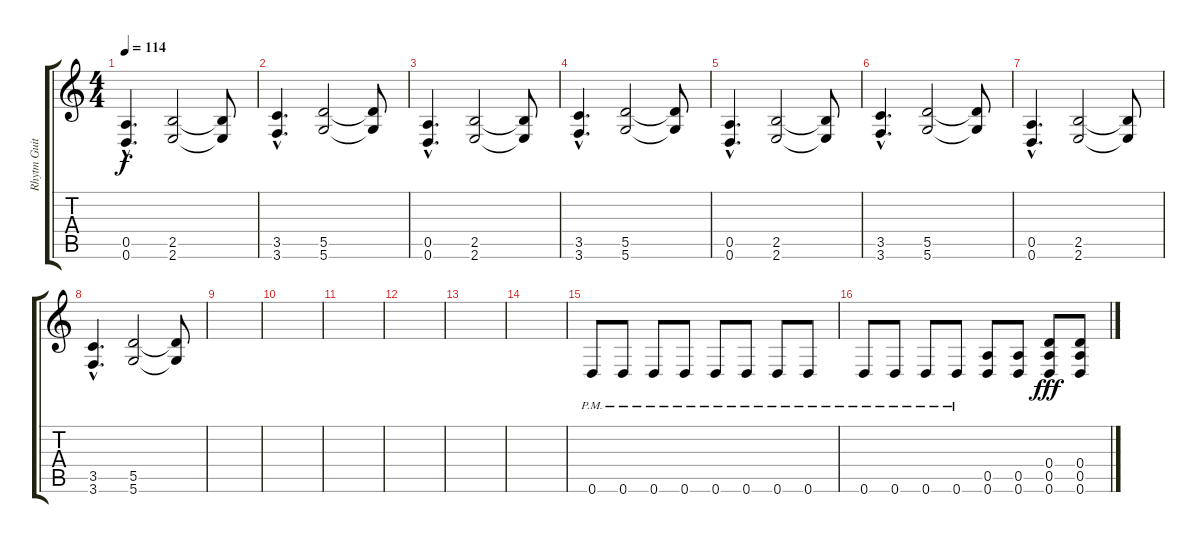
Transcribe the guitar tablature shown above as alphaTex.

\track ("Rhytm Guitar" "Rhytm Guit") {instrument acousticguitarnylon}
\staff {score tabs}
\tuning (E4 B3 G3 D3 A2 D2) {hide}
\ts (4 4)
\tempo 114
\clef g2
\ks c
(0.5{hac} 0.6{hac}).4{d dy f instrument acousticguitarnylon} (2.5 2.6).2 (2.5{t} 2.6{t}).8 |
(3.5{hac} 3.6{hac}).4{d} (5.5 5.6).2 (5.5{t} 5.6{t}).8 |
(0.5{hac} 0.6{hac}).4{d} (2.5 2.6).2 (2.5{t} 2.6{t}).8 |
(3.5{hac} 3.6{hac}).4{d} (5.5 5.6).2 (5.5{t} 5.6{t}).8 |
(0.5{hac} 0.6{hac}).4{d} (2.5 2.6).2 (2.5{t} 2.6{t}).8 |
(3.5{hac} 3.6{hac}).4{d} (5.5 5.6).2 (5.5{t} 5.6{t}).8 |
(0.5{hac} 0.6{hac}).4{d} (2.5 2.6).2 (2.5{t} 2.6{t}).8 |
(3.5{hac} 3.6{hac}).4{d} (5.5 5.6).2 (5.5{t} 5.6{t}).8 |
|
|
|
|
|
|
0.6{pm}.8{volume 16 instrument distortionguitar} 0.6{pm}.8 0.6{pm}.8 0.6{pm}.8 0.6{pm}.8 0.6{pm}.8 0.6{pm}.8 0.6{pm}.8 |
0.6{pm}.8 0.6{pm}.8 0.6{pm}.8 0.6{pm}.8 (0.5 0.6).8 (0.5 0.6).8 (0.4 0.5 0.6).8{dy fff} (0.4 0.5 0.6).8
